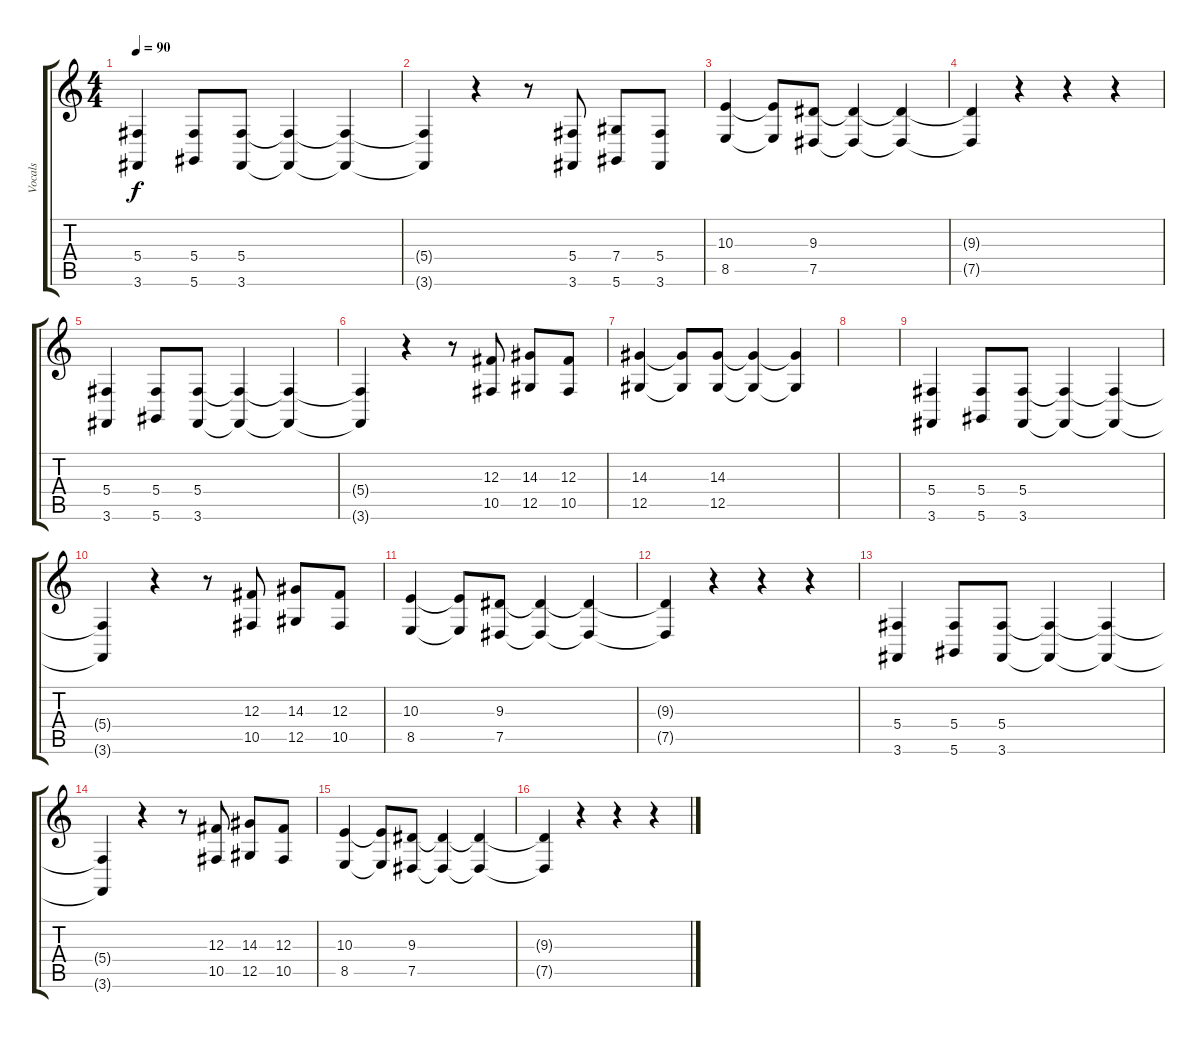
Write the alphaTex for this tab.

\track ("Vocals" "Vocals") {instrument flute}
\staff {score tabs}
\tuning (Eb4 Bb3 Gb3 Db3 Ab2 Eb2) {hide}
\ts (4 4)
\tempo 90
\clef g2
\ks c
(5.4 3.6).4{dy f} (5.4 5.6).8 (5.4 3.6).8 (5.4{t} 3.6{t}).4 (5.4{t} 3.6{t}).4 |
(5.4{t} 3.6{t}).4 r.4 r.8 (5.4 3.6).8 (7.4 5.6).8 (5.4 3.6).8 |
(10.3 8.5).4 (10.3{t} 8.5{t}).8 (9.3 7.5).8 (9.3{t} 7.5{t}).4 (9.3{t} 7.5{t}).4 |
(9.3{t} 7.5{t}).4 r.4 r.4 r.4 |
(5.4 3.6).4 (5.4 5.6).8 (5.4 3.6).8 (5.4{t} 3.6{t}).4 (5.4{t} 3.6{t}).4 |
(5.4{t} 3.6{t}).4 r.4 r.8 (12.3 10.5).8 (14.3 12.5).8 (12.3 10.5).8 |
(14.3 12.5).4 (14.3{t} 12.5{t}).8 (14.3 12.5).8 (14.3{t} 12.5{t}).4 (14.3{t} 12.5{t}).4 |
|
(5.4 3.6).4 (5.4 5.6).8 (5.4 3.6).8 (5.4{t} 3.6{t}).4 (5.4{t} 3.6{t}).4 |
(5.4{t} 3.6{t}).4 r.4 r.8 (12.3 10.5).8 (14.3 12.5).8 (12.3 10.5).8 |
(10.3 8.5).4 (10.3{t} 8.5{t}).8 (9.3 7.5).8 (9.3{t} 7.5{t}).4 (9.3{t} 7.5{t}).4 |
(9.3{t} 7.5{t}).4 r.4 r.4 r.4 |
(5.4 3.6).4 (5.4 5.6).8 (5.4 3.6).8 (5.4{t} 3.6{t}).4 (5.4{t} 3.6{t}).4 |
(5.4{t} 3.6{t}).4 r.4 r.8 (12.3 10.5).8 (14.3 12.5).8 (12.3 10.5).8 |
(10.3 8.5).4 (10.3{t} 8.5{t}).8 (9.3 7.5).8 (9.3{t} 7.5{t}).4 (9.3{t} 7.5{t}).4 |
(9.3{t} 7.5{t}).4 r.4 r.4 r.4
